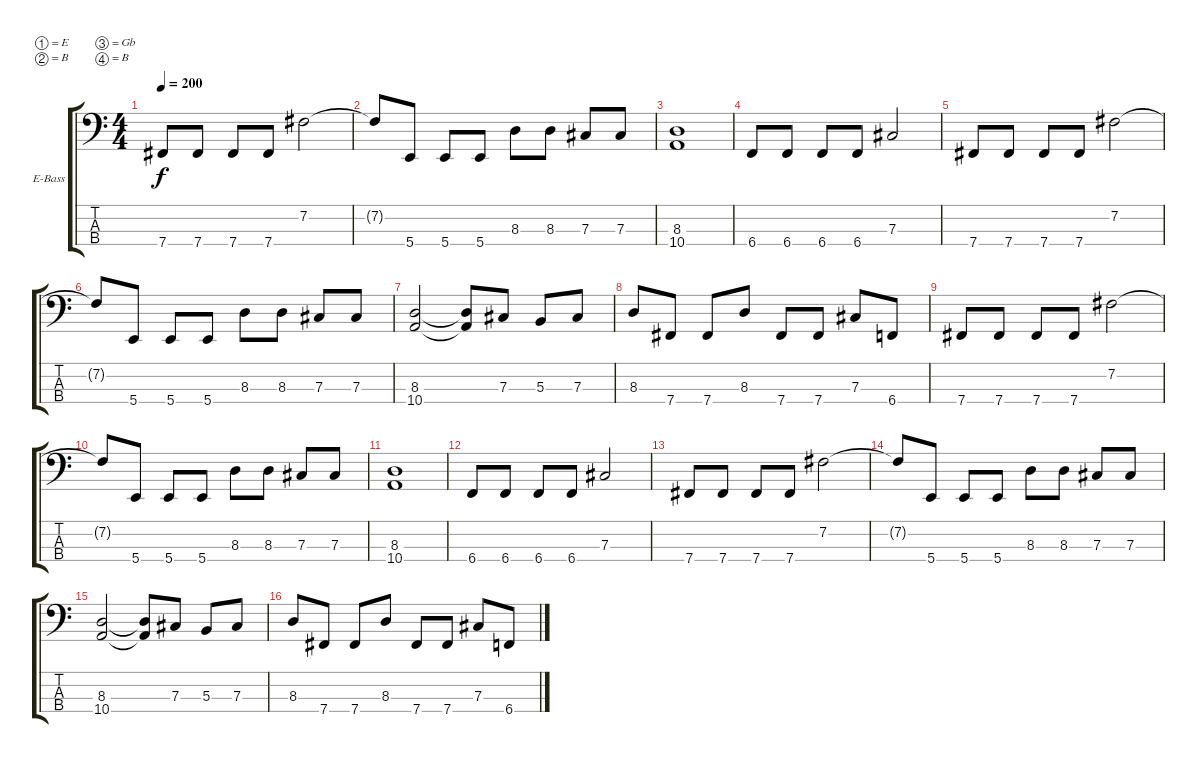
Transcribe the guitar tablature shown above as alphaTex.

\bracketExtendMode groupsimilarinstruments
\firstSystemTrackNameOrientation horizontal
\otherSystemsTrackNameOrientation horizontal
\track ("Electric Bass" "E-Bass") {instrument electricbassfinger}
\staff {score tabs}
\tuning (E2 B1 Gb1 B0)
\ts (4 4)
\tempo 200
\clef f4
\ks c
7.4.8{dy f} 7.4.8 7.4.8 7.4.8 7.2.2 |
7.2{t}.8 5.4.8 5.4.8 5.4.8 8.3.8 8.3.8 7.3.8 7.3.8 |
(10.4 8.3).1 |
6.4.8 6.4.8 6.4.8 6.4.8 7.3.2 |
7.4.8 7.4.8 7.4.8 7.4.8 7.2.2 |
7.2{t}.8 5.4.8 5.4.8 5.4.8 8.3.8 8.3.8 7.3.8 7.3.8 |
(8.3 10.4).2 (8.3{t} 10.4{t}).8 7.3.8 5.3.8 7.3.8 |
8.3.8 7.4.8 7.4.8 8.3.8 7.4.8 7.4.8 7.3.8 6.4.8 |
7.4.8 7.4.8 7.4.8 7.4.8 7.2.2 |
7.2{t}.8 5.4.8 5.4.8 5.4.8 8.3.8 8.3.8 7.3.8 7.3.8 |
(8.3 10.4).1 |
6.4.8 6.4.8 6.4.8 6.4.8 7.3.2 |
7.4.8 7.4.8 7.4.8 7.4.8 7.2.2 |
7.2{t}.8 5.4.8 5.4.8 5.4.8 8.3.8 8.3.8 7.3.8 7.3.8 |
(8.3 10.4).2 (8.3{t} 10.4{t}).8 7.3.8 5.3.8 7.3.8 |
8.3.8 7.4.8 7.4.8 8.3.8 7.4.8 7.4.8 7.3.8 6.4.8
